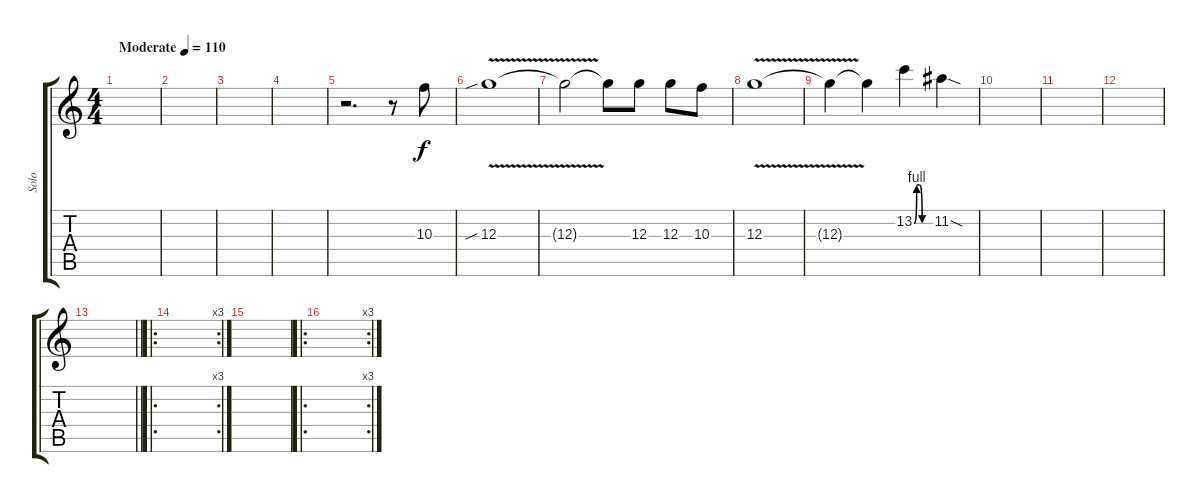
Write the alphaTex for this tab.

\track ("Solo" "Solo") {instrument distortionguitar}
\staff {score tabs}
\tuning (E4 B3 G3 D3 A2 E2) {hide}
\ts (4 4)
\tempo (110 "Moderate")
\clef g2
\ks c
|
|
|
|
r.2{d} r.8 10.3.8 |
12.3{v sib}.1 |
12.3{t}.2 12.3{t}.8 12.3.8 12.3.8 10.3.8 |
12.3{v}.1 |
12.3{t}.4 12.3{t}.4 13.2{be (custom 0 0 10 4 20 4 30 0 60 0)}.4 11.2{sod}.4 |
|
|
|
\barLineRight lightlight
|
\ro
\rc 3
|
|
\ro
\rc 3
